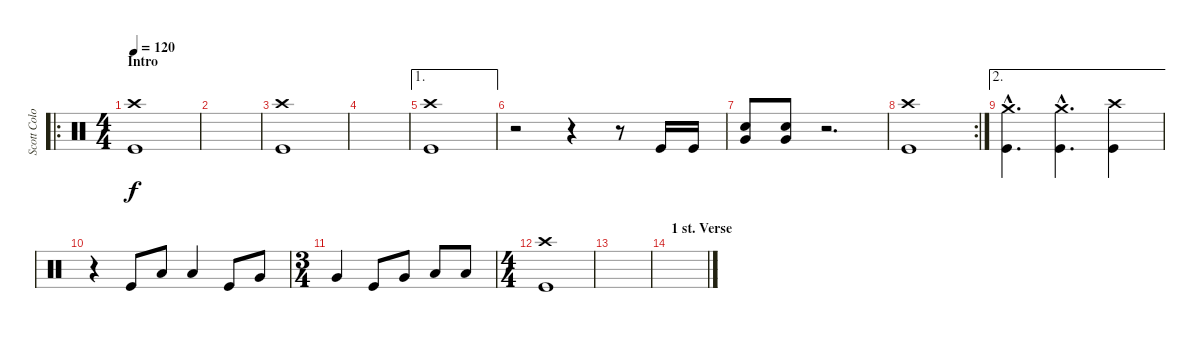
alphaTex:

\track ("Scott Colombus" "Scott Colo") {instrument percussion}
\staff {score}
\articulation defaults
\ro
\ts (4 4)
\section ("" "Intro")
\tempo 120
\clef neutral
\ks c
("Crash high (hit)" "Kick (hit)").1{dy f} |
|
("Crash high (hit)" "Kick (hit)").1 |
|
\ae 1
("Crash high (hit)" "Kick (hit)").1 |
r.2 r.4 r.8 "Kick (hit)".16 "Kick (hit)".16 |
("Very Low Tom (hit)" "Snare (hit) 2").8 ("Very Low Tom (hit)" "Snare (hit) 2").8 r.2{d} |
\rc 2
("Crash high (hit)" "Kick (hit)").1 |
\ae 2
("Crash medium (hit)"{hac} "Kick (hit)"{hac}).4{d} ("Crash medium (hit)"{hac} "Kick (hit)"{hac}).4{d} ("Crash high (hit)" "Kick (hit)").4 |
r.4 "Kick (hit)".8 "Low Tom (hit)".8 "Low Tom (hit)".4 "Kick (hit)".8 "Very Low Tom (hit)".8 |
\ts (3 4)
"Very Low Tom (hit)".4 "Kick (hit)".8 "Very Low Tom (hit)".8 "Low Floor Tom (hit)".8 "Low Floor Tom (hit)".8 |
\ts (4 4)
("Crash high (hit)" "Kick (hit)").1 |
|
\section ("" "1 st. Verse")
